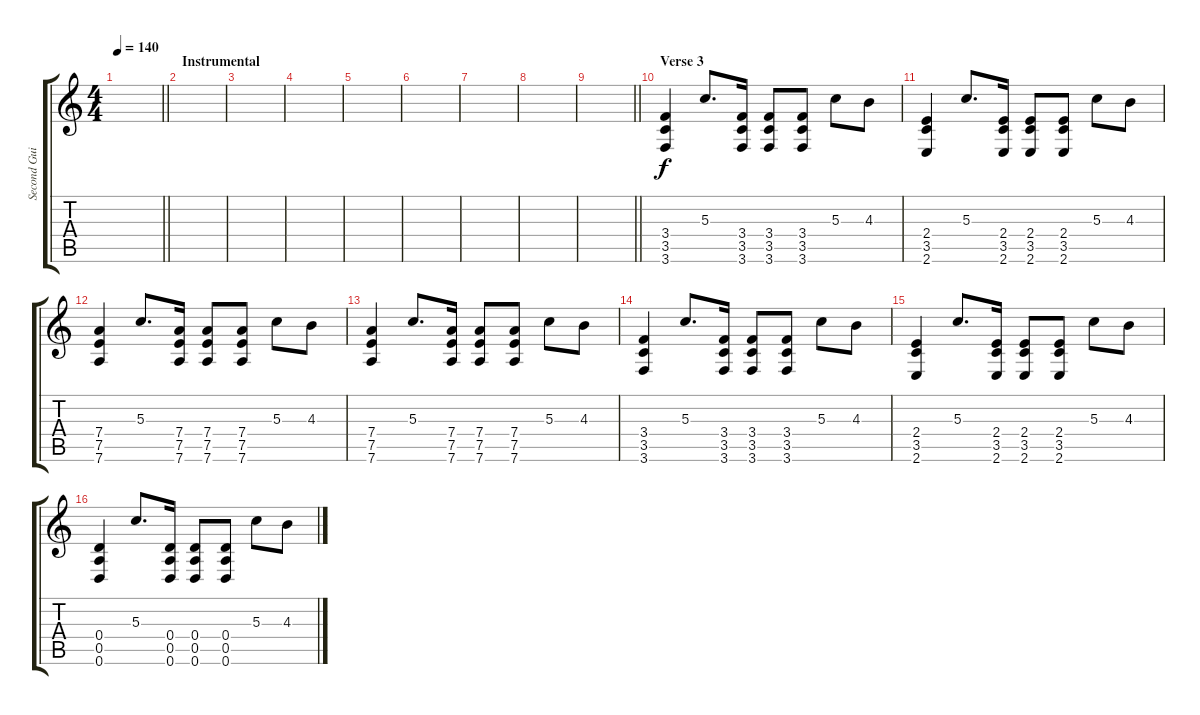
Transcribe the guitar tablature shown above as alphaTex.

\track ("Second Guitar - Simon Neil" "Second Gui") {instrument overdrivenguitar}
\staff {score tabs}
\tuning (E4 B3 G3 D3 A2 D2) {hide}
\ts (4 4)
\tempo 140
\clef g2
\barLineRight lightlight
\ks c
|
\section ("" "Instrumental")
|
|
|
|
|
|
|
\barLineRight lightlight
|
\section ("" "Verse 3")
(3.4 3.5 3.6).4{volume 9} 5.3.8{d} (3.4 3.5 3.6).16 (3.4 3.5 3.6).8 (3.4 3.5 3.6).8 5.3.8 4.3.8 |
(2.4 3.5 2.6).4 5.3.8{d} (2.4 3.5 2.6).16 (2.4 3.5 2.6).8 (2.4 3.5 2.6).8 5.3.8 4.3.8 |
(7.4 7.5 7.6).4 5.3.8{d} (7.4 7.5 7.6).16 (7.4 7.5 7.6).8 (7.4 7.5 7.6).8 5.3.8 4.3.8 |
(7.4 7.5 7.6).4 5.3.8{d} (7.4 7.5 7.6).16 (7.4 7.5 7.6).8 (7.4 7.5 7.6).8 5.3.8 4.3.8 |
(3.4 3.5 3.6).4 5.3.8{d} (3.4 3.5 3.6).16 (3.4 3.5 3.6).8 (3.4 3.5 3.6).8 5.3.8 4.3.8 |
(2.4 3.5 2.6).4 5.3.8{d} (2.4 3.5 2.6).16 (2.4 3.5 2.6).8 (2.4 3.5 2.6).8 5.3.8 4.3.8 |
(0.4 0.5 0.6).4 5.3.8{d} (0.4 0.5 0.6).16 (0.4 0.5 0.6).8 (0.4 0.5 0.6).8 5.3.8 4.3.8
